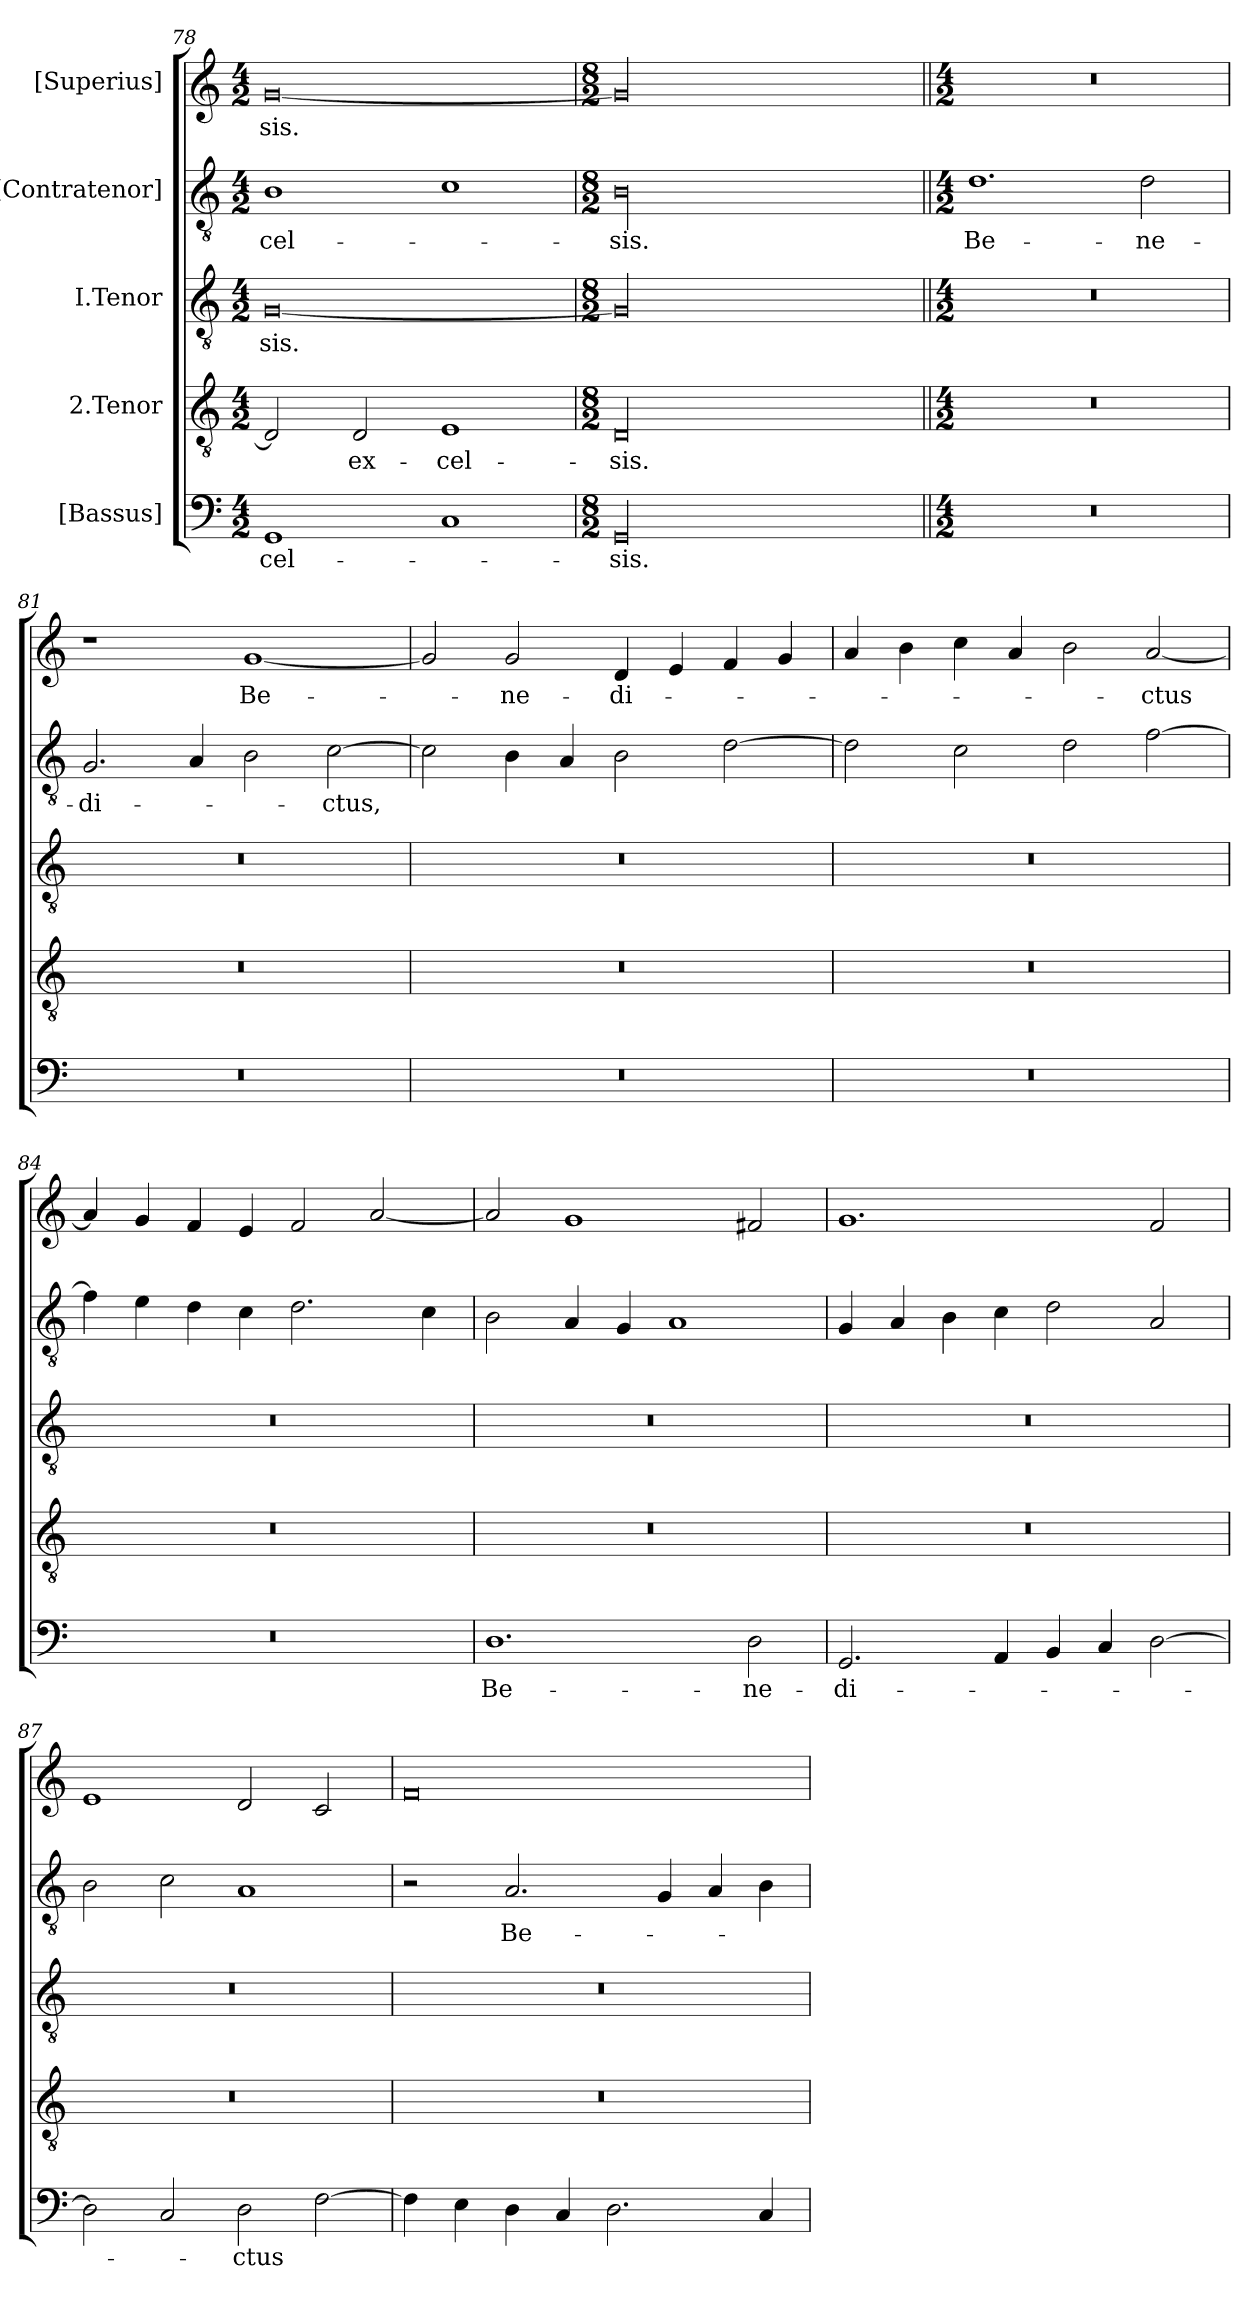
**kern	**text	**kern	**text	**kern	**text	**kern	**text	**kern	**text
*part5	*part5	*part4	*part4	*part3	*part3	*part2	*part2	*part1	*part1
*staff5	*staff5	*staff4	*staff4	*staff3	*staff3	*staff2	*staff2	*staff1	*staff1
*I"[Bassus]	*	*I"2.Tenor	*	*I"I.Tenor	*	*I"[Contratenor]	*	*I"[Superius]	*
*clefF4	*	*clefGv2	*	*clefGv2	*	*clefGv2	*	*clefG2	*
*k[]	*	*k[]	*	*k[]	*	*k[]	*	*k[]	*
*M4/2	*	*M4/2	*	*M4/2	*	*M4/2	*	*M4/2	*
=78	=78	=78	=78	=78	=78	=78	=78	=78	=78
1GG/	-cel-	2D/]	.	[0G/	-sis.	1B\	-cel-	[0g/	-sis.
.	.	2D/	ex-	.	.	.	.	.	.
1C/	.	1E/	-cel-	.	.	1c\	.	.	.
=79	=79	=79	=79	=79	=79	=79	=79	=79	=79
*M8/2	*	*M8/2	*	*M8/2	*	*M8/2	*	*M8/2	*
00GG/	-sis.	00D/	-sis.	00G/]	.	00B\	-sis.	00g/]	.
=80||	=80||	=80||	=80||	=80||	=80||	=80||	=80||	=80||	=80||
*M4/2	*	*M4/2	*	*M4/2	*	*M4/2	*	*M4/2	*
0r	.	0r	.	0r	.	1.d\	Be-	0r	.
.	.	.	.	.	.	2d\	-ne-	.	.
=81	=81	=81	=81	=81	=81	=81	=81	=81	=81
0r	.	0r	.	0r	.	2.G/	-di-	1r	.
.	.	.	.	.	.	4A/	.	.	.
.	.	.	.	.	.	2B\	.	[1g/	Be-
.	.	.	.	.	.	[2c\	-ctus,	.	.
=82	=82	=82	=82	=82	=82	=82	=82	=82	=82
0r	.	0r	.	0r	.	2c\]	.	2g/]	.
.	.	.	.	.	.	4B\	.	2g/	-ne-
.	.	.	.	.	.	4A/	.	.	.
.	.	.	.	.	.	2B\	.	4d/	-di-
.	.	.	.	.	.	.	.	4e/	.
.	.	.	.	.	.	[2d\	.	4f/	.
.	.	.	.	.	.	.	.	4g/	.
=83	=83	=83	=83	=83	=83	=83	=83	=83	=83
0r	.	0r	.	0r	.	2d\]	.	4a/	.
.	.	.	.	.	.	.	.	4b\	.
.	.	.	.	.	.	2c\	.	4cc\	.
.	.	.	.	.	.	.	.	4a/	.
.	.	.	.	.	.	2d\	.	2b\	.
.	.	.	.	.	.	[2f\	.	[2a/	-ctus
=84	=84	=84	=84	=84	=84	=84	=84	=84	=84
0r	.	0r	.	0r	.	4f\]	.	4a/]	.
.	.	.	.	.	.	4e\	.	4g/	.
.	.	.	.	.	.	4d\	.	4f/	.
.	.	.	.	.	.	4c\	.	4e/	.
.	.	.	.	.	.	2.d\	.	2f/	.
.	.	.	.	.	.	.	.	[2a/	.
.	.	.	.	.	.	4c\	.	.	.
=85	=85	=85	=85	=85	=85	=85	=85	=85	=85
1.D\	Be-	0r	.	0r	.	2B\	.	2a/]	.
.	.	.	.	.	.	4A/	.	1g/	.
.	.	.	.	.	.	4G/	.	.	.
.	.	.	.	.	.	1A/	.	.	.
2D\	-ne-	.	.	.	.	.	.	2f#X/	.
=86	=86	=86	=86	=86	=86	=86	=86	=86	=86
2.GG/	-di-	0r	.	0r	.	4G/	.	1.g/	.
.	.	.	.	.	.	4A/	.	.	.
.	.	.	.	.	.	4B\	.	.	.
4AA/	.	.	.	.	.	4c\	.	.	.
4BB/	.	.	.	.	.	2d\	.	.	.
4C/	.	.	.	.	.	.	.	.	.
[2D\	.	.	.	.	.	2A/	.	2f/	.
=87	=87	=87	=87	=87	=87	=87	=87	=87	=87
2D\]	.	0r	.	0r	.	2B\	.	1e/	.
2C/	.	.	.	.	.	2c\	.	.	.
2D\	-ctus	.	.	.	.	1A/	.	2d/	.
[2F\	.	.	.	.	.	.	.	2c/	.
=88	=88	=88	=88	=88	=88	=88	=88	=88	=88
4F\]	.	0r	.	0r	.	2r	.	0f/	.
4E\	.	.	.	.	.	.	.	.	.
4D\	.	.	.	.	.	2.A/	Be-	.	.
4C/	.	.	.	.	.	.	.	.	.
2.D\	.	.	.	.	.	.	.	.	.
.	.	.	.	.	.	4G/	.	.	.
.	.	.	.	.	.	4A/	.	.	.
4C/	.	.	.	.	.	4B\	.	.	.
=	=	=	=	=	=	=	=	=	=
*-	*-	*-	*-	*-	*-	*-	*-	*-	*-
